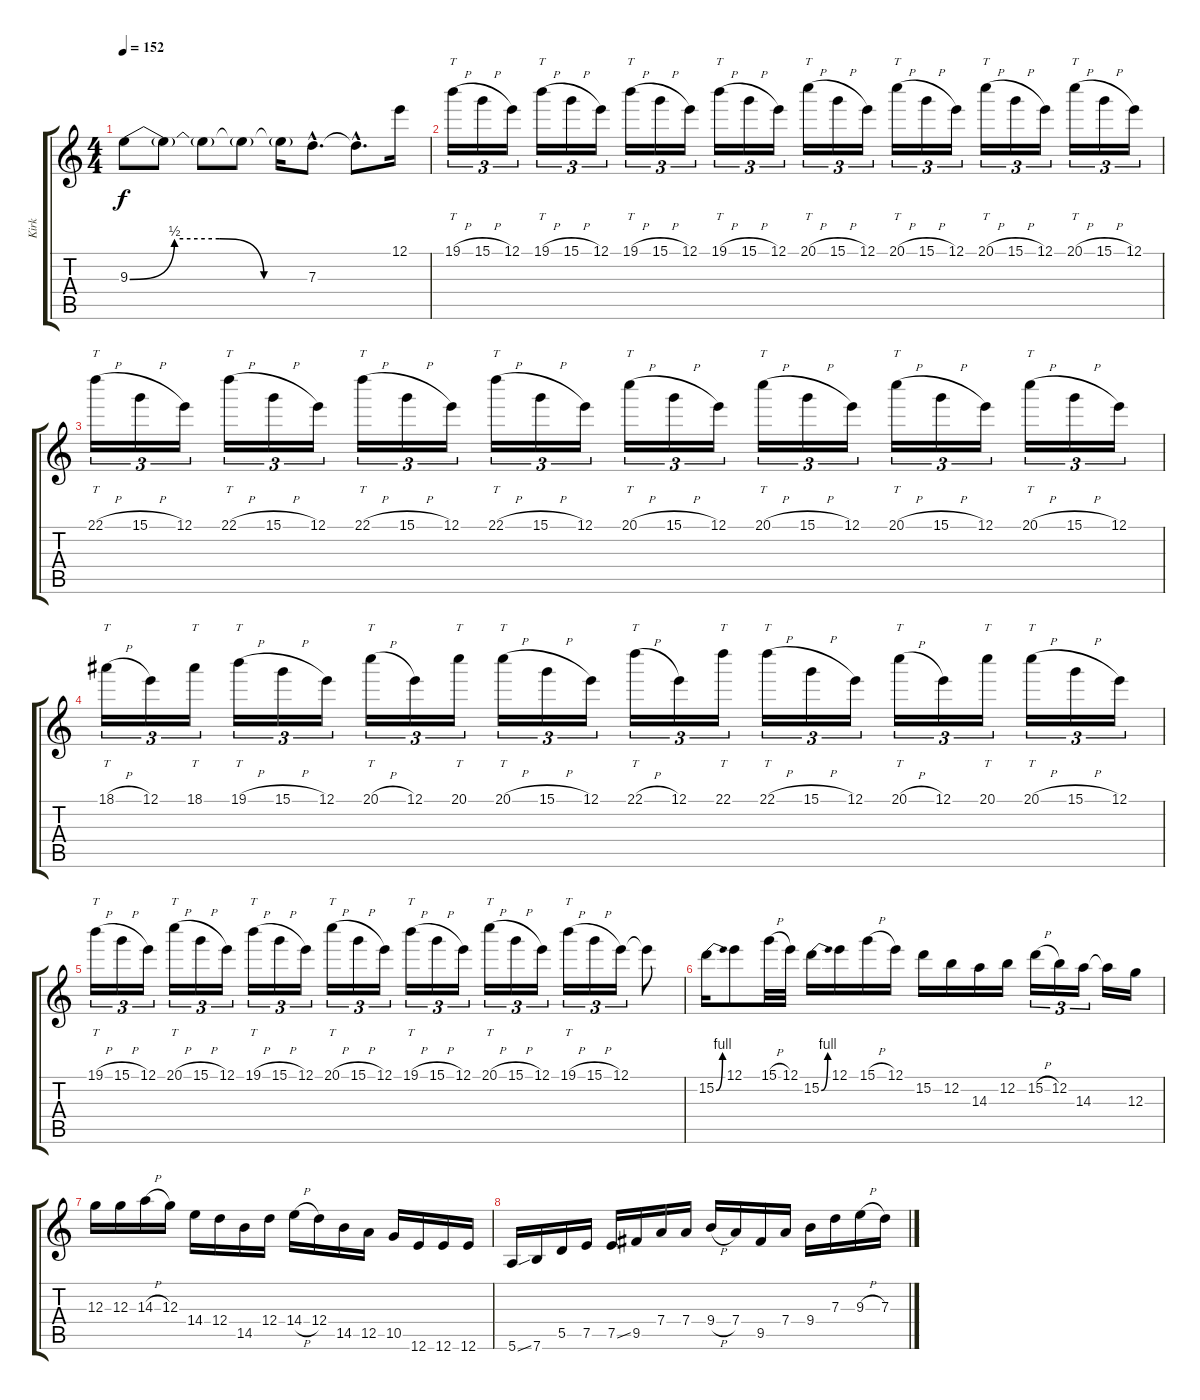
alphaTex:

\track ("Kirk" "Kirk") {instrument distortionguitar}
\staff {score tabs}
\tuning (E4 B3 G3 D3 A2 E2) {hide}
\ts (4 4)
\tempo 152
\clef g2
\ks c
9.3{be (custom 0 0 15 2 30 2 45 0 60 0)}.8{dy f} 9.3{t}.8 9.3{t}.8 9.3{t}.8 9.3{t}.16 7.3{hac}.8{d} 7.3{hac t}.8{d} 12.1.16 |
19.1{h}.16{tt tu (3 2)} 15.1{h}.16{tu (3 2)} 12.1.16{tu (3 2)} 19.1{h}.16{tt tu (3 2)} 15.1{h}.16{tu (3 2)} 12.1.16{tu (3 2)} 19.1{h}.16{tt tu (3 2)} 15.1{h}.16{tu (3 2)} 12.1.16{tu (3 2)} 19.1{h}.16{tt tu (3 2)} 15.1{h}.16{tu (3 2)} 12.1.16{tu (3 2)} 20.1{h}.16{tt tu (3 2)} 15.1{h}.16{tu (3 2)} 12.1.16{tu (3 2)} 20.1{h}.16{tt tu (3 2)} 15.1{h}.16{tu (3 2)} 12.1.16{tu (3 2)} 20.1{h}.16{tt tu (3 2)} 15.1{h}.16{tu (3 2)} 12.1.16{tu (3 2)} 20.1{h}.16{tt tu (3 2)} 15.1{h}.16{tu (3 2)} 12.1.16{tu (3 2)} |
22.1{h}.16{tt tu (3 2)} 15.1{h}.16{tu (3 2)} 12.1.16{tu (3 2)} 22.1{h}.16{tt tu (3 2)} 15.1{h}.16{tu (3 2)} 12.1.16{tu (3 2)} 22.1{h}.16{tt tu (3 2)} 15.1{h}.16{tu (3 2)} 12.1.16{tu (3 2)} 22.1{h}.16{tt tu (3 2)} 15.1{h}.16{tu (3 2)} 12.1.16{tu (3 2)} 20.1{h}.16{tt tu (3 2)} 15.1{h}.16{tu (3 2)} 12.1.16{tu (3 2)} 20.1{h}.16{tt tu (3 2)} 15.1{h}.16{tu (3 2)} 12.1.16{tu (3 2)} 20.1{h}.16{tt tu (3 2)} 15.1{h}.16{tu (3 2)} 12.1.16{tu (3 2)} 20.1{h}.16{tt tu (3 2)} 15.1{h}.16{tu (3 2)} 12.1.16{tu (3 2)} |
18.1{h}.16{tt tu (3 2)} 12.1.16{tu (3 2)} 18.1.16{tt tu (3 2)} 19.1{h}.16{tt tu (3 2)} 15.1{h}.16{tu (3 2)} 12.1.16{tu (3 2)} 20.1{h}.16{tt tu (3 2)} 12.1.16{tu (3 2)} 20.1.16{tt tu (3 2)} 20.1{h}.16{tt tu (3 2)} 15.1{h}.16{tu (3 2)} 12.1.16{tu (3 2)} 22.1{h}.16{tt tu (3 2)} 12.1.16{tu (3 2)} 22.1.16{tt tu (3 2)} 22.1{h}.16{tt tu (3 2)} 15.1{h}.16{tu (3 2)} 12.1.16{tu (3 2)} 20.1{h}.16{tt tu (3 2)} 12.1.16{tu (3 2)} 20.1.16{tt tu (3 2)} 20.1{h}.16{tt tu (3 2)} 15.1{h}.16{tu (3 2)} 12.1.16{tu (3 2)} |
19.1{h}.16{tt tu (3 2)} 15.1{h}.16{tu (3 2)} 12.1.16{tu (3 2)} 20.1{h}.16{tt tu (3 2)} 15.1{h}.16{tu (3 2)} 12.1.16{tu (3 2)} 19.1{h}.16{tt tu (3 2)} 15.1{h}.16{tu (3 2)} 12.1.16{tu (3 2)} 20.1{h}.16{tt tu (3 2)} 15.1{h}.16{tu (3 2)} 12.1.16{tu (3 2)} 19.1{h}.16{tt tu (3 2)} 15.1{h}.16{tu (3 2)} 12.1.16{tu (3 2)} 20.1{h}.16{tt tu (3 2)} 15.1{h}.16{tu (3 2)} 12.1.16{tu (3 2)} 19.1{h}.16{tt tu (3 2)} 15.1{h}.16{tu (3 2)} 12.1.16{tu (3 2)} 12.1{t}.8 |
15.2{be (bend 0 0 60 4)}.16 12.1.8 15.1{h}.32 12.1.32 15.2{be (bend 0 0 60 4)}.16 12.1.16 15.1{h}.16 12.1.16 15.2.16 12.2.16 14.3.16 12.2.16 15.2{h}.16{tu (3 2)} 12.2.16{tu (3 2)} 14.3.16{tu (3 2)} 14.3{t}.16 12.3.16 |
12.3.16 12.3.16 14.3{h}.16 12.3.16 14.4.16 12.4.16 14.5.16 12.4.16 14.4{h}.16 12.4.16 14.5.16 12.5.16 10.5.16 12.6.16 12.6.16 12.6.16 |
5.6{ss}.16 7.6.16 5.5.16 7.5.16 7.5{ss}.16 9.5.16 7.4.16 7.4.16 9.4{h}.16 7.4.16 9.5.16 7.4.16 9.4.16 7.3.16 9.3{h}.16 7.3.16
